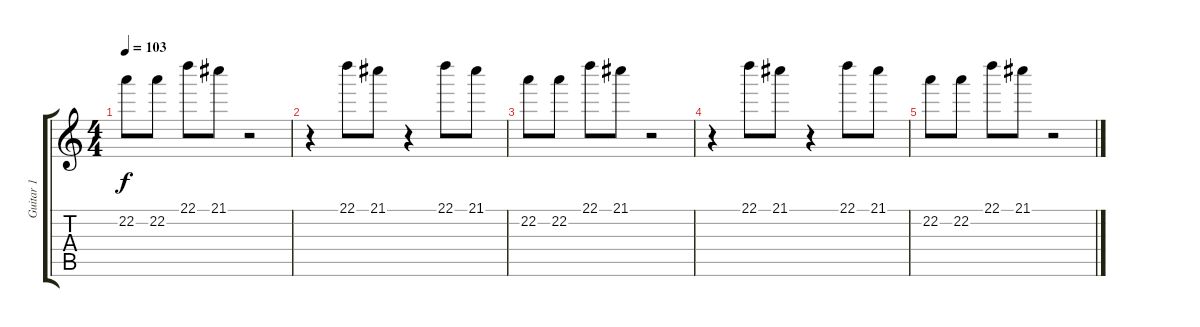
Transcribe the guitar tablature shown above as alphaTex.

\track ("Guitar 1" "Guitar 1") {instrument overdrivenguitar}
\staff {score tabs}
\tuning (E4 B3 G3 D3 A2 E2) {hide}
\ts (4 4)
\tempo 103
\clef g2
\ks c
22.2.8{dy f} 22.2.8 22.1.8 21.1.8 r.2 |
r.4 22.1.8 21.1.8 r.4 22.1.8 21.1.8 |
22.2.8 22.2.8 22.1.8 21.1.8 r.2 |
r.4 22.1.8 21.1.8 r.4 22.1.8 21.1.8 |
22.2.8 22.2.8 22.1.8 21.1.8 r.2
